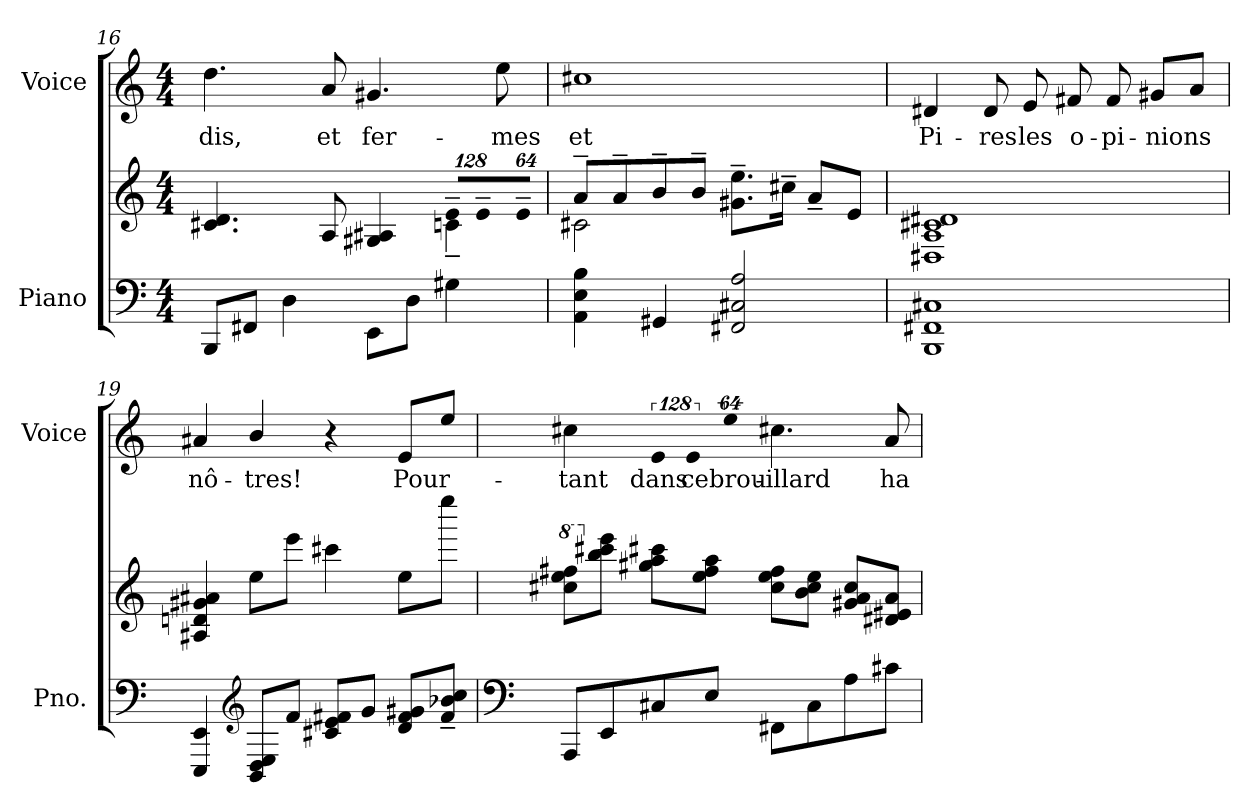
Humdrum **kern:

**kern	**kern	**kern	**text
*part2	*part2	*part1	*part1
*staff3	*staff2	*staff1	*staff1
*I"Piano	*	*I"Voice	*
*I'Pno.	*	*I'Voice	*
!!LO:LB:g=z
*clefF4	*clefG2	*clefG2	*
*k[]	*k[]	*k[]	*
*M4/4	*M4/4	*M4/4	*
=16	=16	=16	=16
*	*^	*	*
!	!	!	!	!LO:LY:b:color=#000000
8BBBi/L	4.c#Xi/ 4.di	2.ryy	4.ddi\	dis,
8FF#Xi/J	.	.	.	.
4Di\	.	.	.	.
!	!	!	!	!LO:LY:b:color=#000000
.	8Ai/	.	8ai/	et
!	!	!	!	!LO:LY:b:color=#000000
8EEi\L	4G#Xi/ 4A#Xi	.	4.g#Xi/	fer-
8Di\J	.	.	.	.
*	*Xbrackettup	*	*	*
!	!LO:N:vis=8	!	!	!
4G#Xi\	1024%85e~i/L	4cn~i\	.	.
!	!LO:N:vis=8	!	!	!
.	1024%85e~i/	.	.	.
!	!	!	!	!LO:LY:b:color=#000000
.	.	.	8eei\	-mes
!	!LO:N:vis=8	!	!	!
.	512%43e~i/J	.	.	.
=17	=17	=17	=17	=17
!	!	!	!	!LO:LY:b:color=#000000
4AAi\ 4Ei 4Bi	8a~i/L	2c#Xi\	1cc#Xi	et
.	8a~i/	.	.	.
4GG#Xi/	8b~i/	.	.	.
.	8b~i/J	.	.	.
2FF#Xi/ 2C#Xi 2Ai	8.g#Xi\~ 8.eei~L	2ryy	.	.
.	16cc#X~i\Jk	.	.	.
.	8a~i/L	.	.	.
.	8ei/J	.	.	.
*	*v	*v	*	*
!!LO:PB:g=z
=18	=18	=18	=18
!	!	!	!LO:LY:b:color=#000000
1BBBi 1FF#Xi 1C#Xi	1D#Xi 1Ai 1c#Xi 1d#Xi	4d#Xi/	Pi-
!	!	!	!LO:LY:b:color=#000000
.	.	8d#i/	-res
!	!	!	!LO:LY:b:color=#000000
.	.	8ei/	les
!	!	!	!LO:LY:b:color=#000000
.	.	8f#Xi/	o-
!	!	!	!LO:LY:b:color=#000000
.	.	8f#i/	-pi-
!	!	!	!LO:LY:b:color=#000000
.	.	8g#Xi/L	-nions
.	.	8ai/J	.
=19	=19	=19	=19
!	!	!	!LO:LY:b:color=#000000
4EEEi/ 4EEi	4A#Xi/ 4dni 4g#Xi 4a#Xi	4a#Xi/	nô-
*clefG2	*	*	*
*X8ba	*	*	*
!	!	!	!LO:LY:b:color=#000000
8BBi/ 8Di 8EiL	8eei\L	4bi/	-tres!
8fi/J	8eeei\J	.	.
8c#Xi/ 8ei 8f#XiL	4ccc#Xi\	4r	.
8gi/J	.	.	.
!	!	!	!LO:LY:b:color=#000000
8di/ 8f#i 8g#XiL	8eei\L	8ei/L	Pour-
*	*8ba	*	*
8f#i/~ 8b-Xi~ 8cci~J	8eeei\J	8eei/J	.
!!LO:LB:g=z
=20	=20	=20	=20
*clefF4	*	*	*
*	*8va	*	*
!	!	!	!LO:LY:b:color=#000000
8AAAi/L	8ccc#Xi\ 8eeei 8fff#XiL	4cc#Xi\	-tant
*	*X8va	*	*
8EEi/	8bbi\ 8ccc#i 8eeeiJ	.	.
!	!	!LO:N:vis=8	!
!	!	!	!LO:LY:b:color=#000000
8C#Xi/	8gg#Xi\ 8aai 8ccc#XiL	1024%85ei/	dans
!	!	!LO:N:vis=8	!
!	!	!	!LO:LY:b:color=#000000
.	.	1024%85ei/	ce
8Ei/J	8eei\ 8ff#i 8aaiJ	.	.
!	!	!LO:N:vis=8	!
!	!	!	!LO:LY:b:color=#000000
.	.	512%43eei\	brou-
!	!	!	!LO:LY:b:color=#000000
8FF#Xi\L	8cc#i\ 8eei 8ff#iL	4.cc#Xi\	-illard
8C#i\	8bi\ 8cc#i 8eeiJ	.	.
8Ai\	8g#Xi/ 8ai 8cc#iL	.	.
!	!	!	!LO:LY:b:color=#000000
8c#Xi\J	8d#Xi/ 8e#Xi 8aiJ	8ai/	ha-
=	=	=	=
*-	*-	*-	*-
